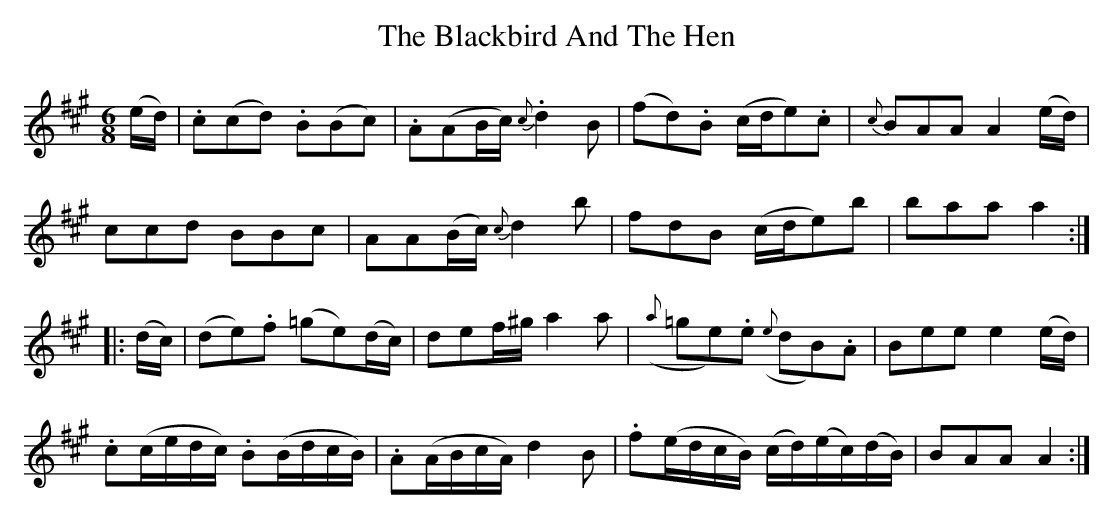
X:1
T: The Blackbird And The Hen
M:6/8
L:1/8
K:A
(e/d/) |.c(cd) .B(Bc) |.A(AB/c/) {c}.d2 B | (fd).B (c/d/e).c | {c}BAA A2 (e/d/)|
         ccd    BBc   | AA(B/c/) {c}d2  b |   fdB  (c/d/e)b  |    baa a2 :|
|:(d/c/) |(de).f (=ge)(d/c/)|def/^g/ a2 a |({a}=ge).e ({e}dB).A |Bee e2 (e/d/)|
.c(c/e/d/c/) .B(B/d/c/B/) | .A(A/B/c/A/) d2 B |\
.f(e/d/c/B/) (c/d/)(e/c/)(d/B/) | BAA A2 :|
